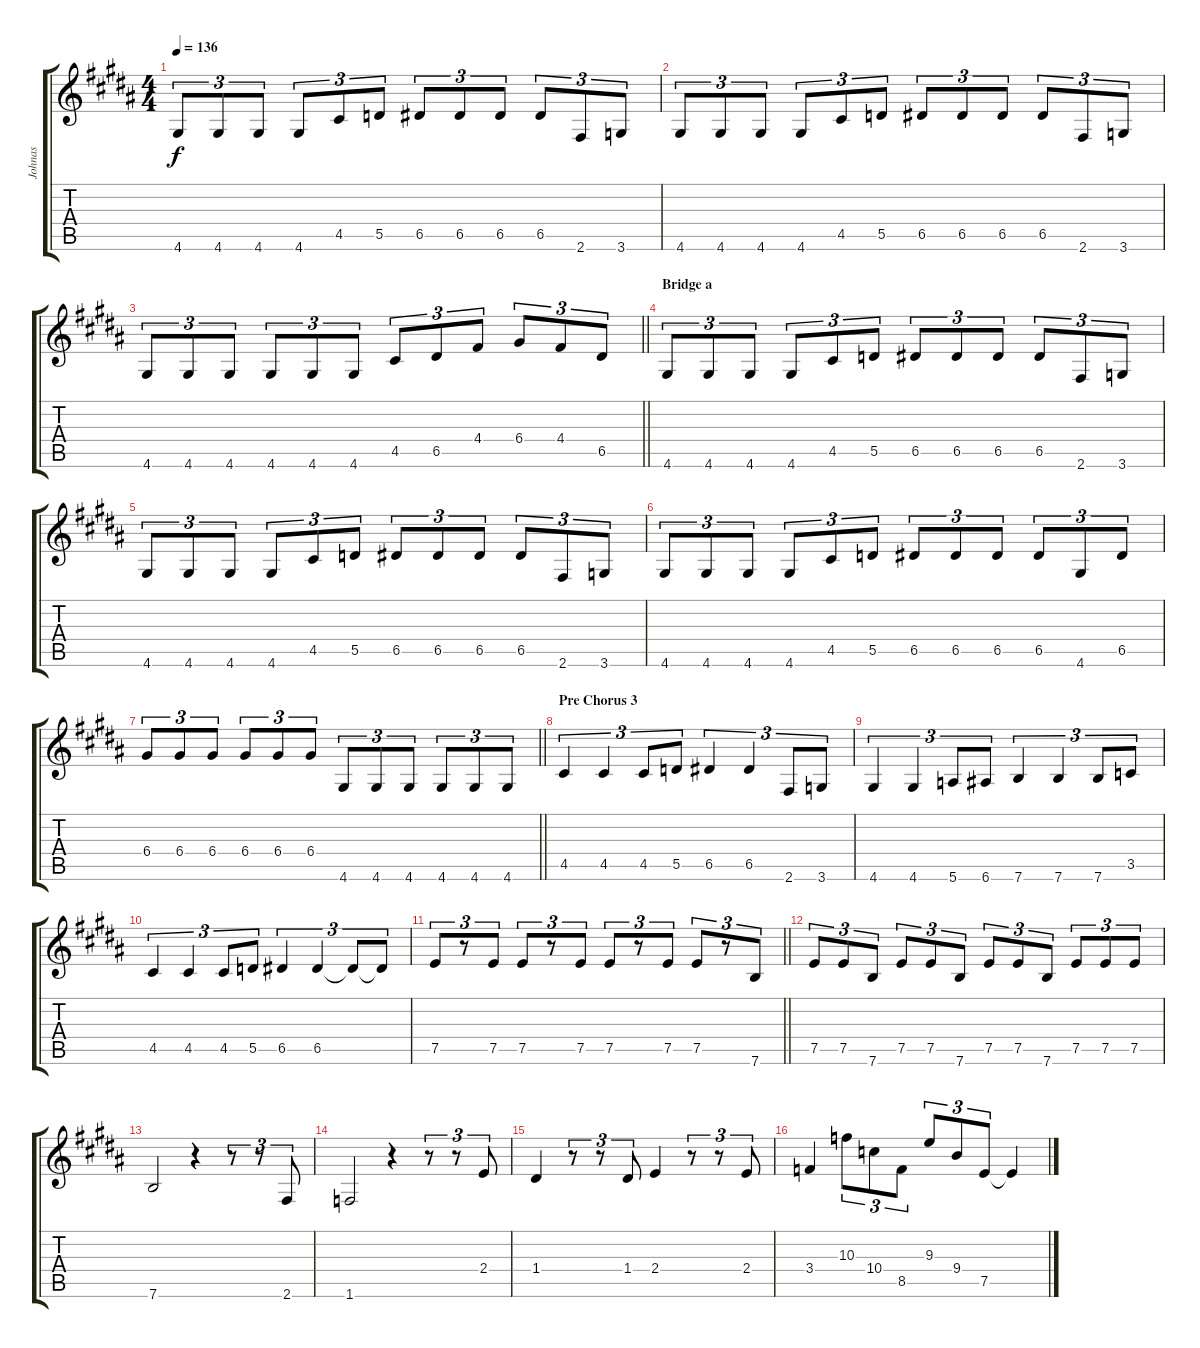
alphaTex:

\track ("Johnas" "Johnas") {instrument electricbasspick}
\staff {score tabs}
\tuning (E4 B3 G3 D3 A2 E2) {hide}
\ts (4 4)
\tempo 136
\clef g2
\ks b
4.6.8{tu (3 2) dy f} 4.6.8{tu (3 2)} 4.6.8{tu (3 2)} 4.6.8{tu (3 2)} 4.5.8{tu (3 2)} 5.5.8{tu (3 2)} 6.5.8{tu (3 2)} 6.5.8{tu (3 2)} 6.5.8{tu (3 2)} 6.5.8{tu (3 2)} 2.6.8{tu (3 2)} 3.6.8{tu (3 2)} |
4.6.8{tu (3 2)} 4.6.8{tu (3 2)} 4.6.8{tu (3 2)} 4.6.8{tu (3 2)} 4.5.8{tu (3 2)} 5.5.8{tu (3 2)} 6.5.8{tu (3 2)} 6.5.8{tu (3 2)} 6.5.8{tu (3 2)} 6.5.8{tu (3 2)} 2.6.8{tu (3 2)} 3.6.8{tu (3 2)} |
\barLineRight lightlight
4.6.8{tu (3 2)} 4.6.8{tu (3 2)} 4.6.8{tu (3 2)} 4.6.8{tu (3 2)} 4.6.8{tu (3 2)} 4.6.8{tu (3 2)} 4.5.8{tu (3 2)} 6.5.8{tu (3 2)} 4.4.8{tu (3 2)} 6.4.8{tu (3 2)} 4.4.8{tu (3 2)} 6.5.8{tu (3 2)} |
\section ("" "Bridge a")
4.6.8{tu (3 2)} 4.6.8{tu (3 2)} 4.6.8{tu (3 2)} 4.6.8{tu (3 2)} 4.5.8{tu (3 2)} 5.5.8{tu (3 2)} 6.5.8{tu (3 2)} 6.5.8{tu (3 2)} 6.5.8{tu (3 2)} 6.5.8{tu (3 2)} 2.6.8{tu (3 2)} 3.6.8{tu (3 2)} |
4.6.8{tu (3 2)} 4.6.8{tu (3 2)} 4.6.8{tu (3 2)} 4.6.8{tu (3 2)} 4.5.8{tu (3 2)} 5.5.8{tu (3 2)} 6.5.8{tu (3 2)} 6.5.8{tu (3 2)} 6.5.8{tu (3 2)} 6.5.8{tu (3 2)} 2.6.8{tu (3 2)} 3.6.8{tu (3 2)} |
4.6.8{tu (3 2)} 4.6.8{tu (3 2)} 4.6.8{tu (3 2)} 4.6.8{tu (3 2)} 4.5.8{tu (3 2)} 5.5.8{tu (3 2)} 6.5.8{tu (3 2)} 6.5.8{tu (3 2)} 6.5.8{tu (3 2)} 6.5.8{tu (3 2)} 4.6.8{tu (3 2)} 6.5.8{tu (3 2)} |
\barLineRight lightlight
6.4.8{tu (3 2)} 6.4.8{tu (3 2)} 6.4.8{tu (3 2)} 6.4.8{tu (3 2)} 6.4.8{tu (3 2)} 6.4.8{tu (3 2)} 4.6.8{tu (3 2)} 4.6.8{tu (3 2)} 4.6.8{tu (3 2)} 4.6.8{tu (3 2)} 4.6.8{tu (3 2)} 4.6.8{tu (3 2)} |
\section ("" "Pre Chorus 3")
4.5.4{tu (3 2)} 4.5.4{tu (3 2)} 4.5.8{tu (3 2)} 5.5.8{tu (3 2)} 6.5.4{tu (3 2)} 6.5.4{tu (3 2)} 2.6.8{tu (3 2)} 3.6.8{tu (3 2)} |
4.6.4{tu (3 2)} 4.6.4{tu (3 2)} 5.6.8{tu (3 2)} 6.6.8{tu (3 2)} 7.6.4{tu (3 2)} 7.6.4{tu (3 2)} 7.6.8{tu (3 2)} 3.5.8{tu (3 2)} |
4.5.4{tu (3 2)} 4.5.4{tu (3 2)} 4.5.8{tu (3 2)} 5.5.8{tu (3 2)} 6.5.4{tu (3 2)} 6.5.4{tu (3 2)} 6.5{t}.8{tu (3 2)} 6.5{t}.8{tu (3 2)} |
\barLineRight lightlight
7.5.8{tu (3 2)} r.8{tu (3 2)} 7.5.8{tu (3 2)} 7.5.8{tu (3 2)} r.8{tu (3 2)} 7.5.8{tu (3 2)} 7.5.8{tu (3 2)} r.8{tu (3 2)} 7.5.8{tu (3 2)} 7.5.8{tu (3 2)} r.8{tu (3 2)} 7.6.8{tu (3 2)} |
7.5.8{tu (3 2)} 7.5.8{tu (3 2)} 7.6.8{tu (3 2)} 7.5.8{tu (3 2)} 7.5.8{tu (3 2)} 7.6.8{tu (3 2)} 7.5.8{tu (3 2)} 7.5.8{tu (3 2)} 7.6.8{tu (3 2)} 7.5.8{tu (3 2)} 7.5.8{tu (3 2)} 7.5.8{tu (3 2)} |
7.6.2 r.4 r.8{tu (3 2)} r.8{tu (3 2)} 2.6.8{tu (3 2)} |
1.6.2 r.4 r.8{tu (3 2)} r.8{tu (3 2)} 2.4.8{tu (3 2)} |
1.4.4 r.8{tu (3 2)} r.8{tu (3 2)} 1.4.8{tu (3 2)} 2.4.4 r.8{tu (3 2)} r.8{tu (3 2)} 2.4.8{tu (3 2)} |
3.4.4 10.3.8{tu (3 2)} 10.4.8{tu (3 2)} 8.5.8{tu (3 2)} 9.3.8{tu (3 2)} 9.4.8{tu (3 2)} 7.5.8{tu (3 2)} 7.5{t}.4
